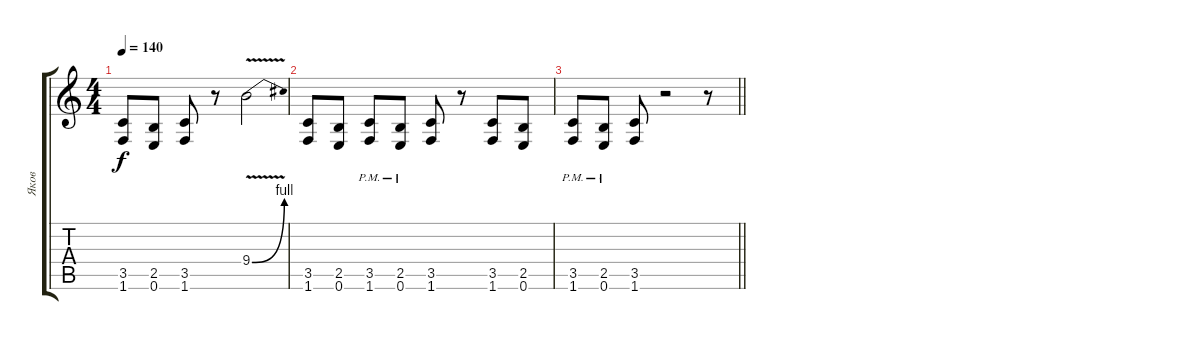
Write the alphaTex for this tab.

\track ("Яков" "Яков") {instrument distortionguitar}
\staff {score tabs}
\tuning (E4 B3 G3 D3 A2 E2) {hide}
\ts (4 4)
\tempo 140
\clef g2
\ks c
(3.5 1.6).8{dy f} (2.5 0.6).8 (3.5 1.6).8 r.8 9.4{be (bend 0 0 60 4) v}.2 |
(3.5 1.6).8 (2.5 0.6).8 (3.5{pm} 1.6{pm}).8 (2.5{pm} 0.6{pm}).8 (3.5 1.6).8 r.8 (3.5 1.6).8 (2.5 0.6).8 |
\barLineRight lightlight
(3.5{pm} 1.6{pm}).8 (2.5{pm} 0.6{pm}).8 (3.5 1.6).8 r.2 r.8
